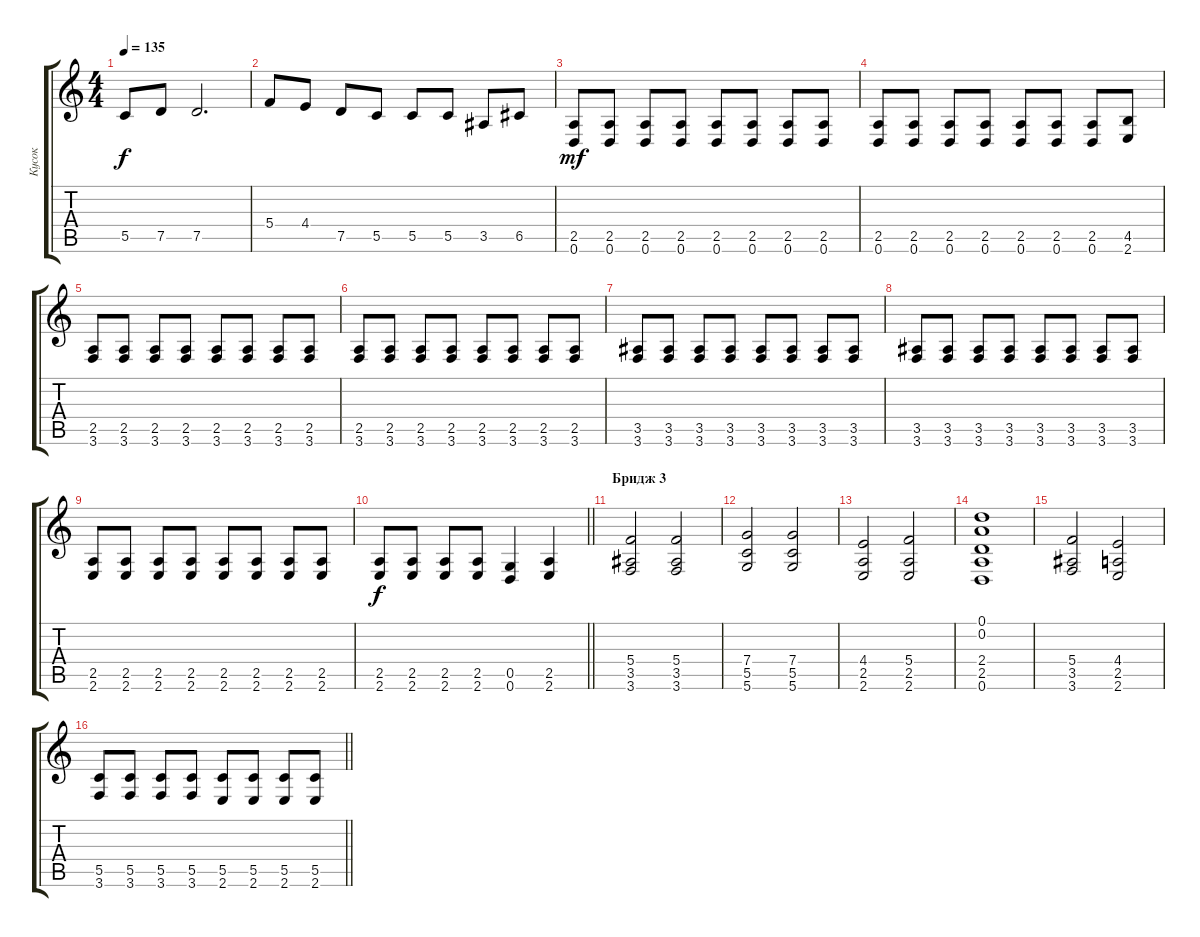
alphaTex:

\track ("Кусок" "Кусок") {instrument distortionguitar}
\staff {score tabs}
\tuning (D4 A3 F3 C3 G2 D2) {hide}
\ts (4 4)
\tempo 135
\clef g2
\ks c
5.5.8{dy f} 7.5.8 7.5.2{d} |
5.4.8 4.4.8 7.5.8 5.5.8 5.5.8 5.5.8 3.5.8 6.5.8 |
(2.5 0.6).8{dy mf} (2.5 0.6).8 (2.5 0.6).8 (2.5 0.6).8 (2.5 0.6).8 (2.5 0.6).8 (2.5 0.6).8 (2.5 0.6).8 |
(2.5 0.6).8 (2.5 0.6).8 (2.5 0.6).8 (2.5 0.6).8 (2.5 0.6).8 (2.5 0.6).8 (2.5 0.6).8 (4.5 2.6).8 |
(2.5 3.6).8 (2.5 3.6).8 (2.5 3.6).8 (2.5 3.6).8 (2.5 3.6).8 (2.5 3.6).8 (2.5 3.6).8 (2.5 3.6).8 |
(2.5 3.6).8 (2.5 3.6).8 (2.5 3.6).8 (2.5 3.6).8 (2.5 3.6).8 (2.5 3.6).8 (2.5 3.6).8 (2.5 3.6).8 |
(3.5 3.6).8 (3.5 3.6).8 (3.5 3.6).8 (3.5 3.6).8 (3.5 3.6).8 (3.5 3.6).8 (3.5 3.6).8 (3.5 3.6).8 |
(3.5 3.6).8 (3.5 3.6).8 (3.5 3.6).8 (3.5 3.6).8 (3.5 3.6).8 (3.5 3.6).8 (3.5 3.6).8 (3.5 3.6).8 |
(2.5 2.6).8 (2.5 2.6).8 (2.5 2.6).8 (2.5 2.6).8 (2.5 2.6).8 (2.5 2.6).8 (2.5 2.6).8 (2.5 2.6).8 |
\barLineRight lightlight
(2.5 2.6).8{dy f} (2.5 2.6).8 (2.5 2.6).8 (2.5 2.6).8 (0.5 0.6).4 (2.5 2.6).4 |
\section ("" "Бридж 3")
(5.4 3.5 3.6).2 (5.4 3.5 3.6).2 |
(7.4 5.5 5.6).2 (7.4 5.5 5.6).2 |
(4.4 2.5 2.6).2 (5.4 2.5 2.6).2 |
(0.1 0.2 2.4 2.5 0.6).1 |
(5.4 3.5 3.6).2 (4.4 2.5 2.6).2 |
\barLineRight lightlight
(5.5 3.6).8 (5.5 3.6).8 (5.5 3.6).8 (5.5 3.6).8 (5.5 2.6).8 (5.5 2.6).8 (5.5 2.6).8 (5.5 2.6).8
